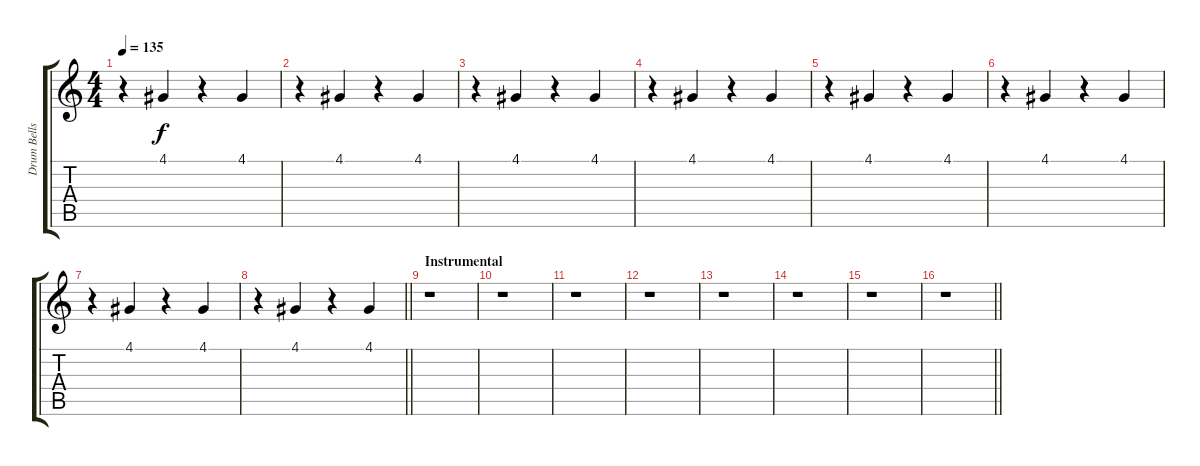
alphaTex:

\track ("Drum Bells" "Drum Bells") {instrument tubularbells}
\staff {score tabs}
\tuning (E4 B3 G3 D3 A2 E2) {hide}
\ts (4 4)
\tempo 135
\clef g2
\ks c
r.4{dy f} 4.1.4 r.4 4.1.4 |
r.4 4.1.4 r.4 4.1.4 |
r.4 4.1.4 r.4 4.1.4 |
r.4 4.1.4 r.4 4.1.4 |
r.4 4.1.4 r.4 4.1.4 |
r.4 4.1.4 r.4 4.1.4 |
r.4 4.1.4 r.4 4.1.4 |
\barLineRight lightlight
r.4 4.1.4 r.4 4.1.4 |
\section ("" "Instrumental")
r.1 |
r.1 |
r.1 |
r.1 |
r.1 |
r.1 |
r.1 |
\barLineRight lightlight
r.1
